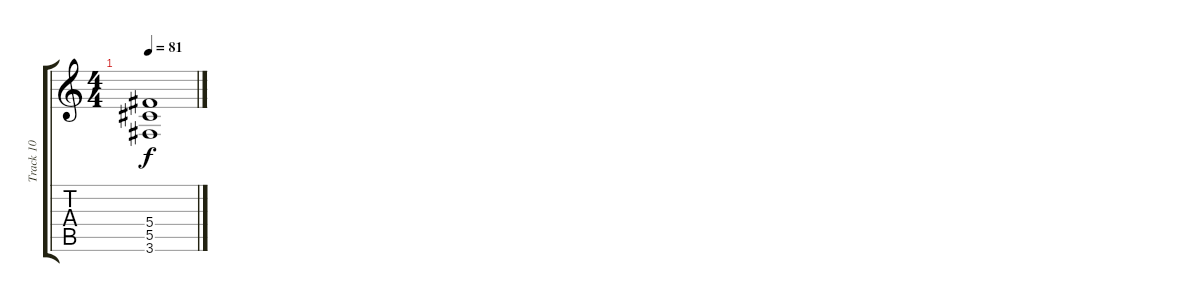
\track ("Track 10" "Track 10") {instrument distortionguitar}
\staff {score tabs}
\tuning (Eb4 Bb3 Gb3 Db3 Ab2 Eb2) {hide}
\ts (4 4)
\tempo 81
\clef g2
\ks c
(5.4{t} 5.5{t} 3.6{t}).1{dy f}
